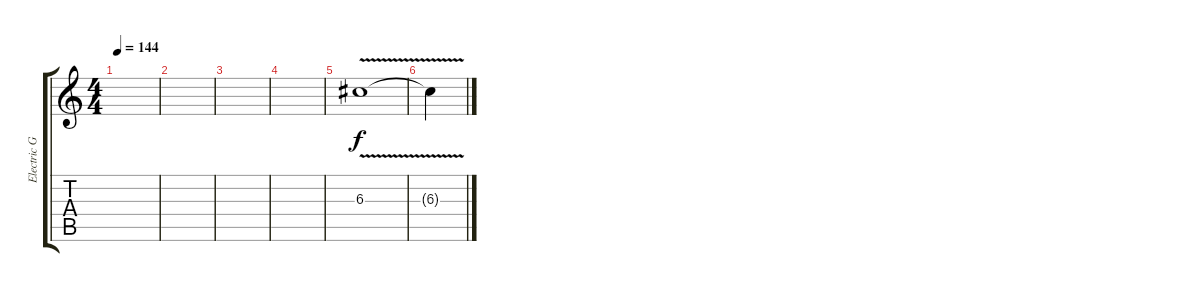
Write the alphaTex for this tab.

\track ("Electric Guitar" "Electric G") {instrument electricguitarclean}
\staff {score tabs}
\tuning (E4 B3 G3 D3 A2 E2) {hide}
\ts (4 4)
\tempo 144
\clef g2
\ks c
|
|
|
|
6.3{v}.1 |
6.3{v t}.4
